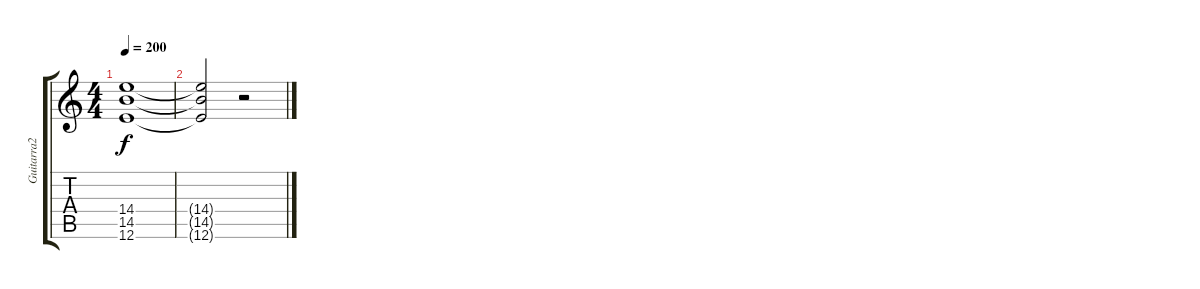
\track ("Guitarra2" "Guitarra2") {instrument distortionguitar}
\staff {score tabs}
\tuning (E4 B3 G3 D3 A2 E2) {hide}
\ts (4 4)
\tempo 200
\clef g2
\ks c
(14.4{t} 14.5{t} 12.6{t}).1{dy f} |
(14.4{t} 14.5{t} 12.6{t}).2 r.2
